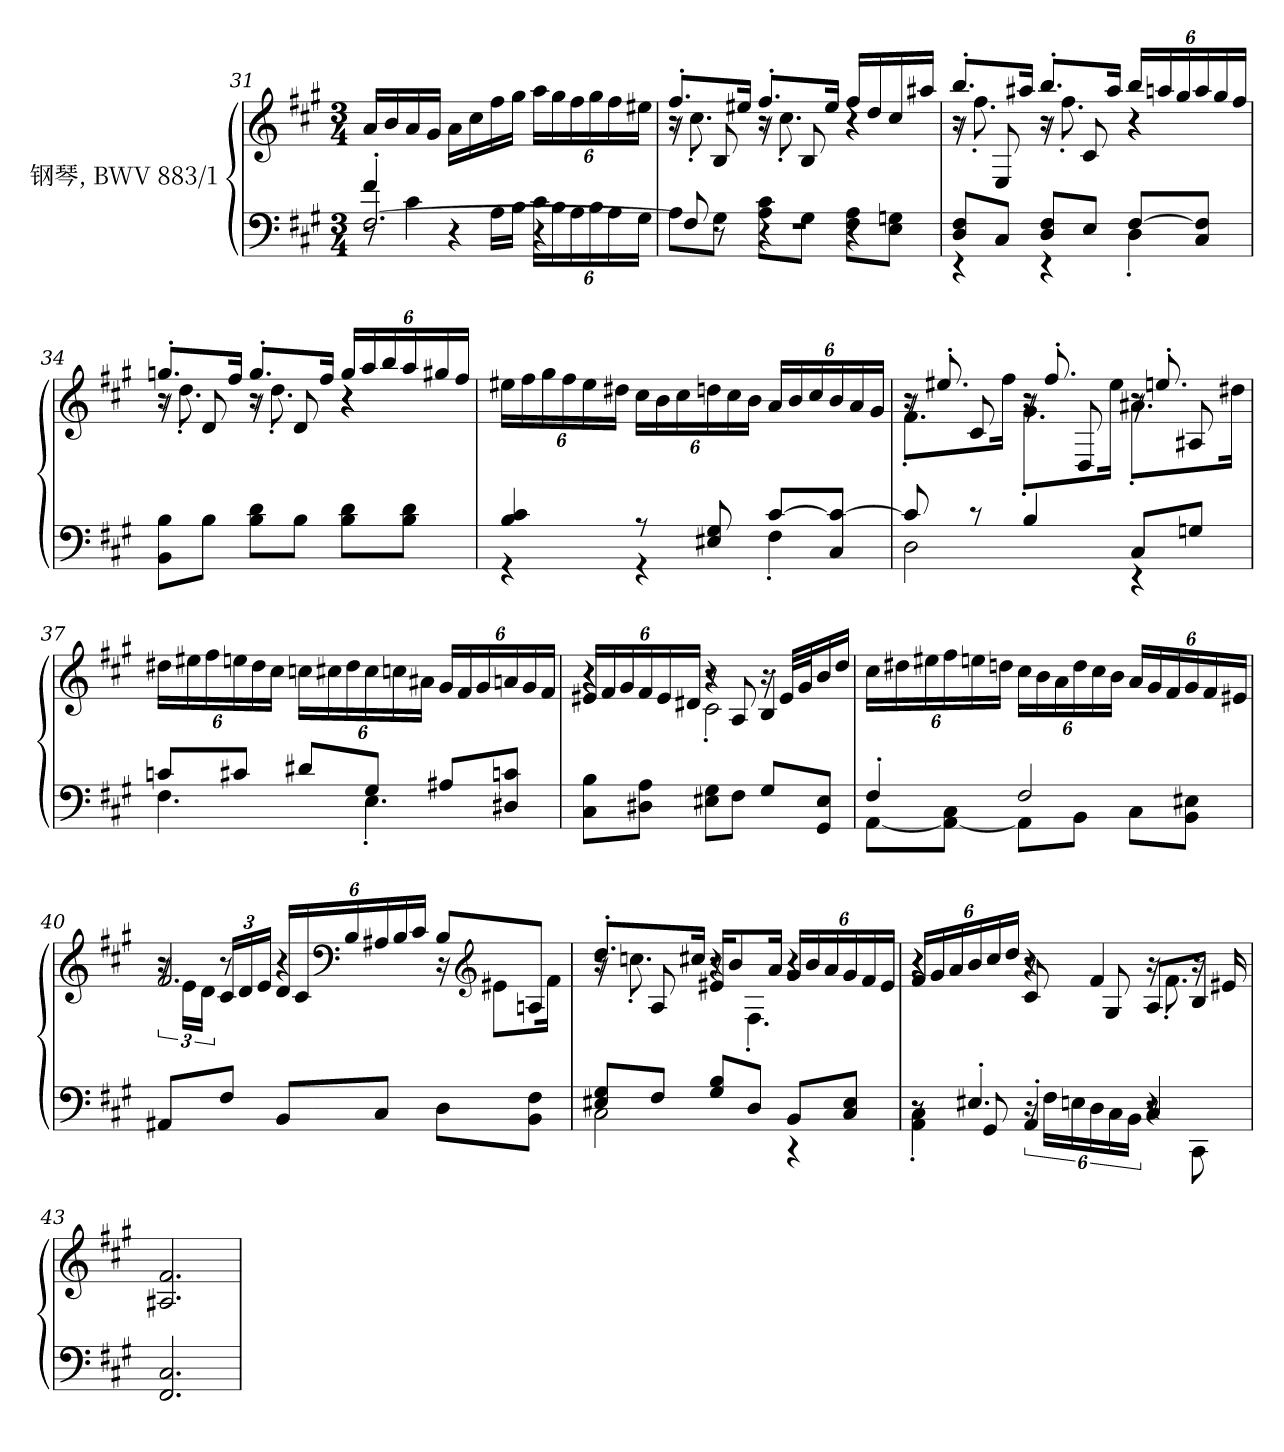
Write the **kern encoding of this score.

**kern	**kern
*part1	*part1
*staff2	*staff1
*I"钢琴, BWV 883/1	*
*clefF4	*clefG2
*k[f#c#g#]	*k[f#c#g#]
*M3/4	*M3/4
=31	=31
*^	*
*	*^	*
4f#'/	8r	[2.F#/	16a/LL
.	.	.	16b/
.	4c#\	.	16a/
.	.	.	16g#/JJ
4r	.	.	16a\LL
.	.	.	16cc#\
.	16A\LL	.	16ff#\
.	16B\JJ	.	16gg#\JJ
*	*Xbrackettup	*	*Xbrackettup
4r	24c#\LL	.	24aa\LL
.	24B\	.	24gg#\
.	24A\	.	24ff#\
.	24B\	.	24gg#\
.	24A\	.	24ff#\
.	24G#\JJ	.	24ee#X\JJ
!!LO:LB:g=z
=32	=32	=32	=32
*	*	*	*^
*	*	*	*	*^
2.r	8A\L	8F#/]	8.ff#'/L	16r	8r
.	.	.	.	8.cc#'\	.
.	8G#\J	8r	.	.	8B/
.	.	.	16ee#X/Jk	.	.
.	8A\ 8c#\L	4r	8.ff#'/L	16r	8r
.	.	.	.	8.cc#'\	.
.	8G#\J	.	.	.	8B/
.	.	.	16ee#/Jk	.	.
.	8F#\ 8A\L	4r	16ff#/LL	4r	4r
.	.	.	16dd/	.	.
.	8E\ 8Gn\J	.	16cc#/	.	.
.	.	.	16aa#X/JJ	.	.
*	*v	*v	*	*	*
=33	=33	=33	=33	=33
8D/ 8F#/L	4r	8.bb'/L	16r	8r
.	.	.	8.ff#'\	.
8C#/J	.	.	.	8E/
.	.	16aa#X/Jk	.	.
8D/ 8F#/L	4r	8.bb'/L	16r	8r
.	.	.	8.ff#'\	.
8E/J	.	.	.	8c#/
.	.	16aa#/Jk	.	.
[8F#/L	4D'\	24bb/LL	4r	4r
.	.	24aan/	.	.
.	.	24gg#/	.	.
8C#/ 8F#/]J	.	24aa/	.	.
.	.	24gg#/	.	.
.	.	24ff#/JJ	.	.
*v	*v	*	*	*
!!LO:LB:g=z	!!	!!
=34	=34	=34	=34
8BB\ 8B\L	8.ggn'/L	16r	8r
.	.	8.dd'\	.
8B\J	.	.	8d/
.	16ff#/Jk	.	.
8B\ 8d\L	8.gg'/L	16r	8r
.	.	8.dd'\	.
8B\J	.	.	8d/
.	16ff#/Jk	.	.
8B\ 8d\L	24gg/LL	4r	4r
.	24aa/	.	.
.	24bb/	.	.
8B\ 8d\J	24aa/	.	.
.	24gg#X/	.	.
.	24ff#/JJ	.	.
*	*v	*v	*v
=35	=35
*^	*
4B/ 4c#/	4r	24ee#X\LL
.	.	24ff#\
.	.	24gg#\
.	.	24ff#\
.	.	24ee#\
.	.	24dd#X\JJ
8r	4r	24cc#\LL
.	.	24b\
.	.	24cc#\
8E#X/ 8G#/	.	24ddn\
.	.	24cc#\
.	.	24b\JJ
[8c#/L	4F#'\	24a/LL
.	.	24b/
.	.	24cc#/
8C#/ 8c#/_J	.	24b/
.	.	24a/
.	.	24g#/JJ
!!LO:LB:g=z
=36	=36	=36
*	*	*^
*	*	*	*^
8c#/]	2D\	16r	8.f#'\L	8r
.	.	8.ee#X'/	.	.
8r	.	.	.	8c#/
.	.	.	16ff#\Jk	.
4B/	.	16r	8.g#'\L	8r
.	.	8.ff#'/	.	.
.	.	.	.	8D/
.	.	.	16ee#\Jk	.
8C#/L	4r	16r	8.a#X'\L	8r
.	.	8.een'/	.	.
8Gn/J	.	.	.	8A#X/
.	.	.	16dd#X\Jk	.
*	*	*v	*v	*v
=37	=37	=37
8cn/L	4.F#\	24dd#X\LL
.	.	24ee#X\
.	.	24ff#\
8c#X/J	.	24een\
.	.	24dd#\
.	.	24cc#\JJ
8d#X/L	.	24ccn\LL
.	.	24cc#X\
.	.	24dd#\
8G#/J	4.E'\	24cc#\
.	.	24ccn\
.	.	24a#X\JJ
8A#X/L	.	24g#/LL
.	.	24f#/
.	.	24g#/
8D#X/ 8cn/J	.	24an/
.	.	24g#/
.	.	24f#/JJ
*v	*v	*
!!LO:LB:g=z
=38	=38
*	*^
*	*	*^
8C#\ 8B\L	24e#X/LL	4r	4r
.	24f#/	.	.
.	24g#/	.	.
8D#X\ 8A\J	24f#/	.	.
.	24e#/	.	.
.	24d#X/JJ	.	.
8E#X\ 8G#\L	8r	2c#'\	4r
8F#\J	8A/	.	.
8G#/L	16r	.	4B'/
.	32e#/LLL	.	.
.	32g#/J	.	.
8GG#/ 8E#/J	16b/	.	.
.	16dd/JJ	.	.
*	*v	*v	*v
=39	=39
*^	*
4F#'/	[8AA\L	24cc#\LL
.	.	24dd#X\
.	.	24ee#X\
.	8AA\_ 8C#\J	24ff#\
.	.	24een\
.	.	24ddn\JJ
2F#/	8AA\L]	24cc#\LL
.	.	24b\
.	.	24a\
.	8BB\J	24dd\
.	.	24cc#\
.	.	24b\JJ
.	8C#\L	24a/LL
.	.	24g#/
.	.	24f#/
.	8BB\ 8E#X\J	24g#/
.	.	24f#/
.	.	24e#X/JJ
*v	*v	*
!!LO:PB:g=z
=40	=40
*	*^
*	*	*brackettup
*	*	*^
8AA#X/L	2.f#/	24r	8r
.	.	24e\LL	.
.	.	24d\JJ	.
*	*	*	*Xbrackettup
8F#/J	.	8r	24c#/LL
.	.	.	24d/
.	.	.	24e/JJ
8BB/L	.	4r	24d/LL
.	.	.	24c#/
*	*clefF4	*	*
.	.	.	24B/
8C#/J	.	.	24A#X/
.	.	.	24B/
.	.	.	24c#/JJ
8D\L	.	16r	8B/L
*	*clefG2	*	*
.	.	8e#X\L	.
8BB\ 8F#\J	.	.	8An/J
.	.	16f#\Jk	.
=41	=41	=41	=41
*^	*	*	*
8E#X/ 8G#/L	2C#\	8.dd'/L	16r	8r
.	.	.	8.ccn'\	.
8F#/J	.	.	.	8A/
.	.	16cc#X/Jk	.	.
8G#/ 8B/L	.	16e#X/KL	8r	4r
.	.	8b/	.	.
8D/J	.	.	4.F#'\	.
.	.	16a/Jk	.	.
8BB/L	4r	24g#/LL	.	4r
.	.	24b/	.	.
.	.	24a/	.	.
8C#/ 8E#/J	.	24g#/	.	.
.	.	24f#/	.	.
.	.	24e#/JJ	.	.
!!LO:LB:g=z	!!	!!
=42	=42	=42	=42	=42
*	*^	*	*	*
8r	4AA\' 4C#\'	8r	24f#/LL	4r	4r
.	.	.	24g#/	.	.
.	.	.	24a/	.	.
4.E#X'/	.	8GG#/	24b/	.	.
.	.	.	24cc#/	.	.
.	.	.	24dd/JJ	.	.
*	*brackettup	*	*	*	*
.	24r	4AA'/	8c#/	4r	8r
.	24F#\LL	.	.	.	.
.	24En\	.	.	.	.
*	*Xbrackettup	*	*	*	*
.	24D\	.	4f#/	.	8G#/
.	24C#\	.	.	.	.
.	24BB\JJ	.	.	.	.
4r	8r	4C#/	.	16r	8A/L
.	.	.	.	8.f#'\	.
.	8CC#\	.	16r	.	8B/J
.	.	.	16e#X/	.	.
*v	*v	*v	*	*	*
*	*v	*v	*v
=43	=43
2.FF#/ 2.C#/	2.A#X/ 2.f#/
=	=
*-	*-
